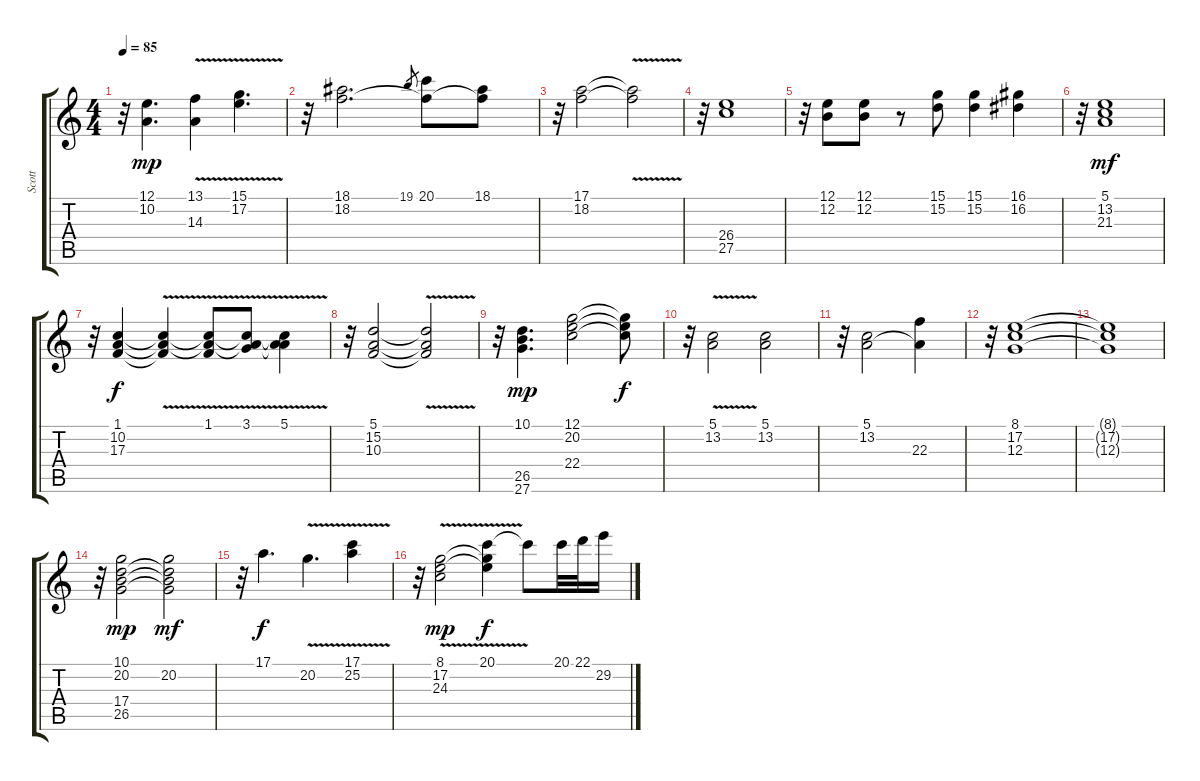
\track ("Scott" "Scott") {instrument reedorgan}
\staff {score tabs}
\tuning (E4 B3 G3 D3 A2 E2) {hide}
\ts (4 4)
\tempo 85
\clef g2
\ks c
r.32{dy mp} (12.1 10.2).4{d} (13.1{v} 14.3).4 (15.1{v} 17.2).4{d} |
r.32 (18.1 18.2).2{d} 19.1.8{gr} (20.1 18.2{t}).8 (18.1 18.2{t}).8 |
r.32 (17.1 18.2).2 (17.1{v t} 18.2{v t}).2 |
r.32 (26.4 27.5).1 |
r.32 (12.1 12.2).8 (12.1 12.2).8 r.8 (15.1 15.2).8 (15.1 15.2).4 (16.1 16.2).4 |
r.32 (5.1 13.2 21.3).1{dy mf} |
r.32 (1.1 10.2 17.3).4{dy f} (1.1{v t} 10.2{v t} 17.3{v t}).4 (1.1{v} 10.2{t} 17.3{t}).8 (3.1{v} 10.2{t} 17.3{t}).8 (5.1{v} 10.2{t} 17.3{t}).4 |
r.32 (5.1 15.2 10.3).2 (5.1{v t} 15.2{v t} 10.3{v t}).2 |
r.32 (10.1 26.5 27.6).4{d dy mp} (12.1 20.2 22.4).2 (12.1{t} 20.2{t} 22.4{t}).8{dy f} |
r.32 (5.1{v} 13.2{v}).2 (5.1 13.2).2 |
r.32 (5.1 13.2).2 (5.1{t} 22.3).4 |
r.32 (8.1 17.2 12.3).1 |
(8.1{t} 17.2{t} 12.3{t}).1 |
r.32 (10.1 20.2 17.4 26.5).2{dy mp} (10.1{t} 20.2 17.4{t} 26.5{t}).2{dy mf} |
r.32 17.1.4{d dy f} 20.2{v}.4{d} (17.1{v} 25.2{v}).4 |
r.32 (8.1{v} 17.2{v} 24.3{v}).2{dy mp} (20.1 17.2{t} 24.3{t}).4{dy f} 20.1{t}.8 20.1.32 22.1.32 29.2.16
